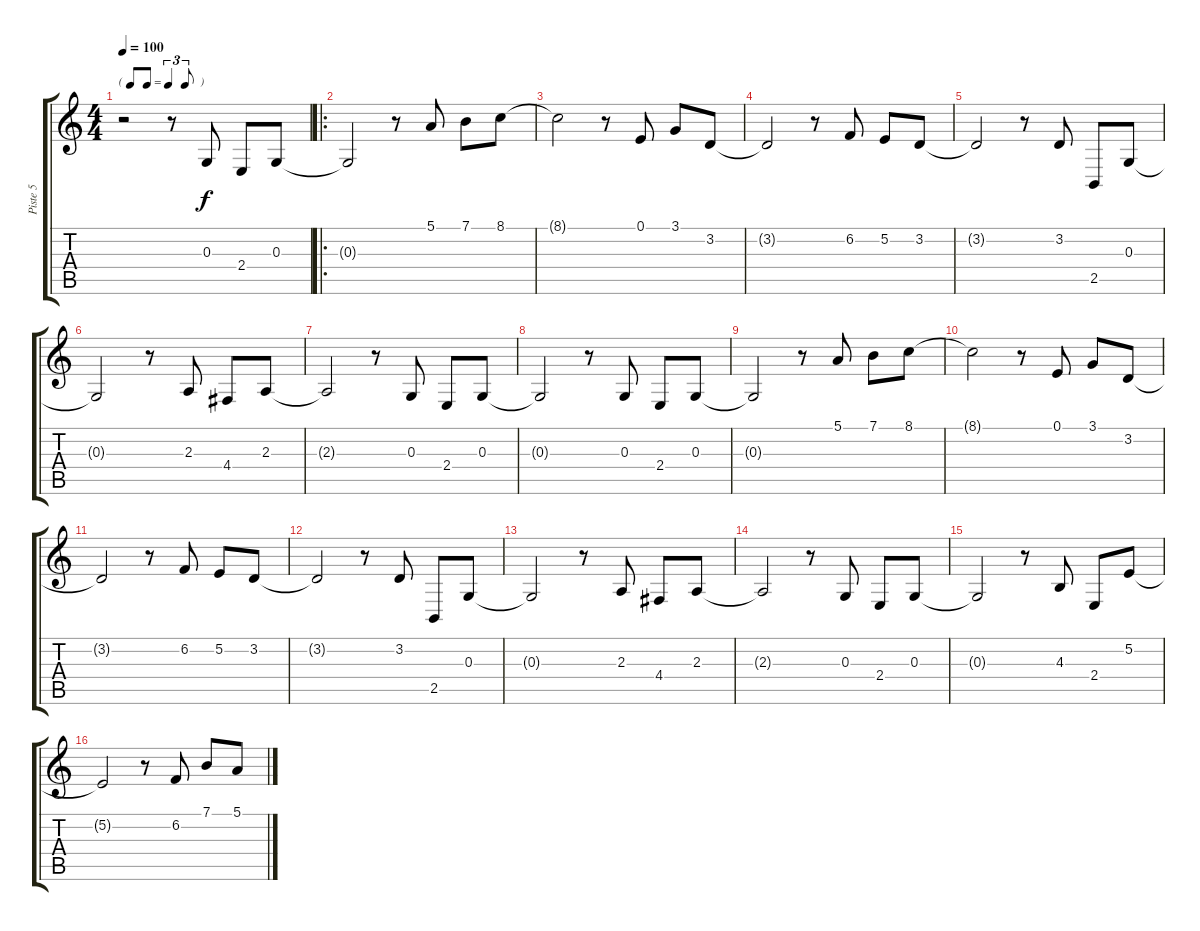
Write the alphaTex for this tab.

\track ("Piste 5" "Piste 5") {instrument englishhorn}
\staff {score tabs}
\tuning (E4 B3 G3 D3 A2 E2) {hide}
\ts (4 4)
\tf triplet8th
\tempo 100
\clef g2
\ks c
r.2{dy f instrument englishhorn} r.8 0.3.8 2.4.8 0.3.8 |
\ro
0.3{t}.2 r.8 5.1.8 7.1.8 8.1.8 |
8.1{t}.2 r.8 0.1.8 3.1.8 3.2.8 |
3.2{t}.2 r.8 6.2.8 5.2.8 3.2.8 |
3.2{t}.2 r.8 3.2.8 2.5.8 0.3.8 |
0.3{t}.2 r.8 2.3.8 4.4.8 2.3.8 |
2.3{t}.2 r.8 0.3.8 2.4.8 0.3.8 |
0.3{t}.2 r.8 0.3.8 2.4.8 0.3.8 |
0.3{t}.2 r.8 5.1.8 7.1.8 8.1.8 |
8.1{t}.2 r.8 0.1.8 3.1.8 3.2.8 |
3.2{t}.2 r.8 6.2.8 5.2.8 3.2.8 |
3.2{t}.2 r.8 3.2.8 2.5.8 0.3.8 |
0.3{t}.2 r.8 2.3.8 4.4.8 2.3.8 |
2.3{t}.2 r.8 0.3.8 2.4.8 0.3.8 |
0.3{t}.2 r.8 4.3.8 2.4.8 5.2.8 |
5.2{t}.2 r.8 6.2.8 7.1.8 5.1.8
